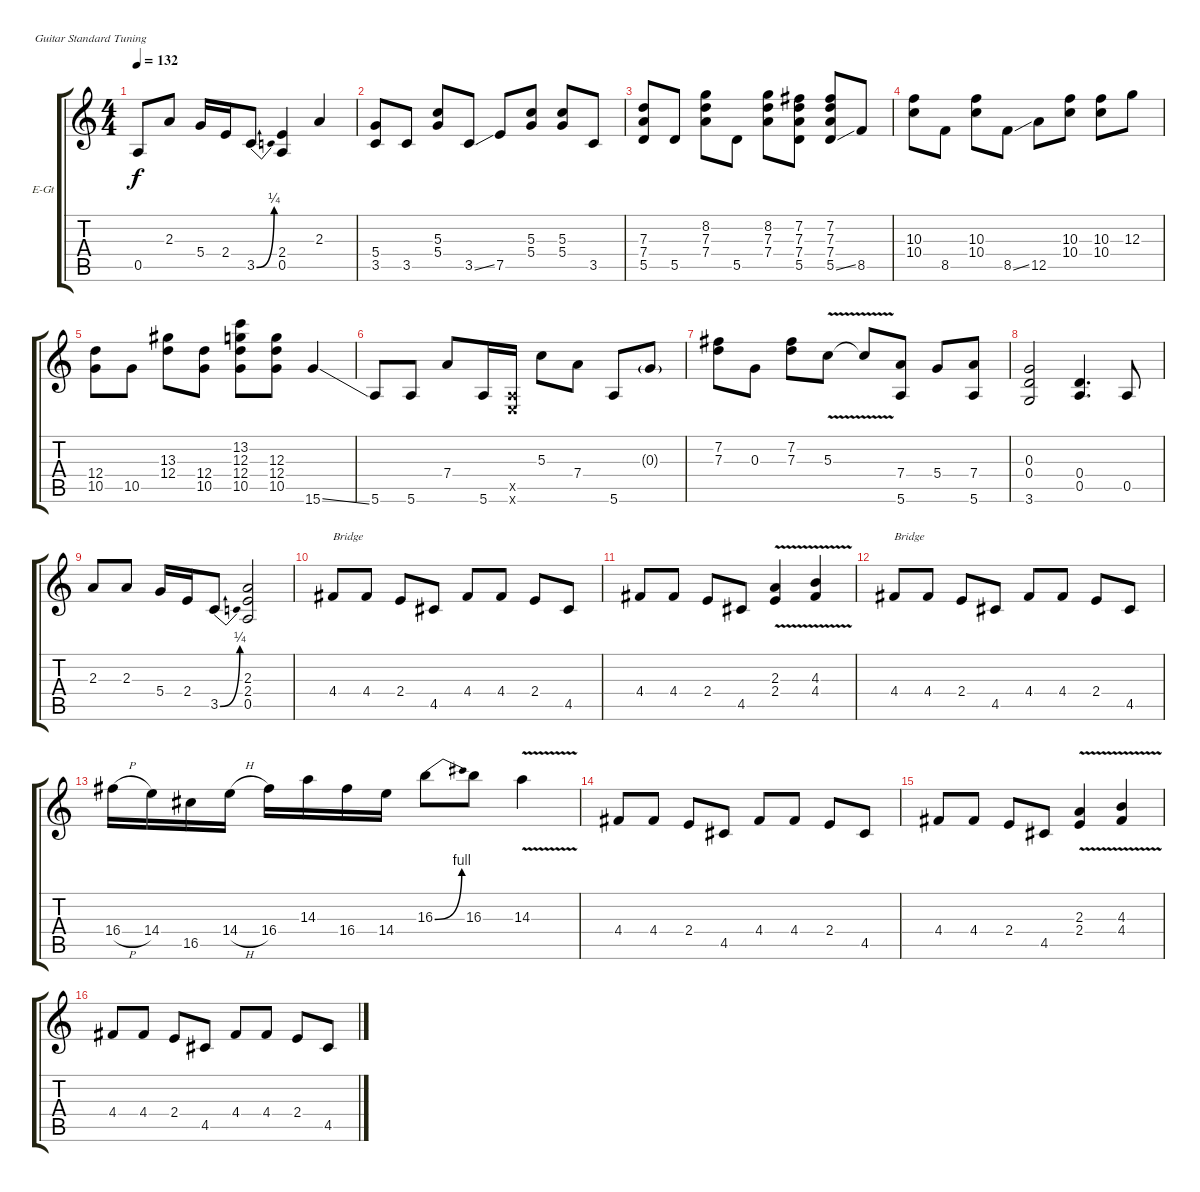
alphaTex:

\bracketExtendMode groupsimilarinstruments
\firstSystemTrackNameOrientation horizontal
\otherSystemsTrackNameOrientation horizontal
\track ("Paul" "E-Gt") {instrument distortionguitar}
\staff {score tabs}
\tuning (E4 B3 G3 D3 A2 E2)
\ts (4 4)
\tempo 132
\clef g2
\ks c
0.5.8{dy f} 2.3.8 5.4.16 2.4.16 3.5{be (bend 0 0 60 1)}.8 (2.4 0.5).4 2.3.4 |
(5.4 3.5).8 3.5.8 (5.3 5.4).8 3.5{ss}.8 7.5.8 (5.3 5.4).8 (5.3 5.4).8 3.5.8 |
(7.3 7.4 5.5).8 5.5.8 (8.2 7.3 7.4).8 5.5.8 (8.2 7.3 7.4).8 (7.2 7.3 7.4 5.5).8 (7.2 7.3 7.4 5.5{ss}).8 8.5.8 |
(10.3 10.4).8 8.5.8 (10.3 10.4).8 8.5{ss}.8 12.5.8 (10.3 10.4).8 (10.3 10.4).8 12.3.8 |
(12.4 10.5).8 10.5.8 (13.3 12.4).8 (12.4 10.5).8 (13.2 12.3 12.4 10.5).8 (12.3 12.4 10.5).8 15.6{ss}.4 |
5.6.8 5.6.8 7.4.8 5.6.16 (0.5{x} 0.6{x}).16 5.3.8 7.4.8 5.6.8 0.3{g}.8 |
(7.2 7.3).8 0.3.8 (7.2 7.3).8 5.3{v}.8 5.3{v t}.8 (7.4 5.6).8 5.4.8 (7.4 5.6).8 |
(0.3 0.4 3.6).2 (0.4 0.5).4{d} 0.5.8 |
2.3.8 2.3.8 5.4.16 2.4.16 3.5{be (bend 0 0 60 1)}.8 (2.3 2.4 0.5).2 |
4.4.8{txt "Bridge"} 4.4.8 2.4.8 4.5.8 4.4.8 4.4.8 2.4.8 4.5.8 |
4.4.8 4.4.8 2.4.8 4.5.8 (2.3{v} 2.4{v}).4 (4.3{v} 4.4{v}).4 |
4.4.8{txt "Bridge"} 4.4.8 2.4.8 4.5.8 4.4.8 4.4.8 2.4.8 4.5.8 |
16.4{h}.16 14.4.16 16.5.16 14.4{h}.16 16.4.16 14.3.16 16.4.16 14.4.16 16.3{be (bend 0 0 60 4)}.8 16.3.8 14.3{v}.4 |
4.4.8 4.4.8 2.4.8 4.5.8 4.4.8 4.4.8 2.4.8 4.5.8 |
4.4.8 4.4.8 2.4.8 4.5.8 (2.3{v} 2.4{v}).4 (4.3{v} 4.4{v}).4 |
4.4.8 4.4.8 2.4.8 4.5.8 4.4.8 4.4.8 2.4.8 4.5.8
